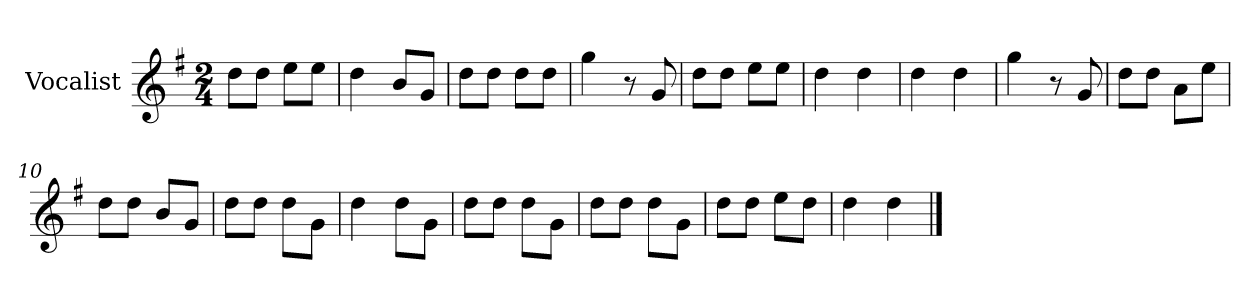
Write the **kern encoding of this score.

**kern
*part1
*staff1
*I"Vocalist
*k[f#]
*G:
*M2/4
=1
8ddL
8ddJ
8eeL
8eeJ
=2
4dd
8bL
8gJ
=3
8ddL
8ddJ
8ddL
8ddJ
=4
4gg
8r
8g
=5
8ddL
8ddJ
8eeL
8eeJ
=6
4dd
4dd
=7
4dd
4dd
=8
4gg
8r
8g
=9
8ddL
8ddJ
8aL
8eeJ
=10
8ddL
8ddJ
8bL
8gJ
=11
8ddL
8ddJ
8ddL
8gJ
=12
4dd
8ddL
8gJ
=13
8ddL
8ddJ
8ddL
8gJ
=14
8ddL
8ddJ
8ddL
8gJ
=15
8ddL
8ddJ
8eeL
8ddJ
=16
4dd
4dd
==
*-
